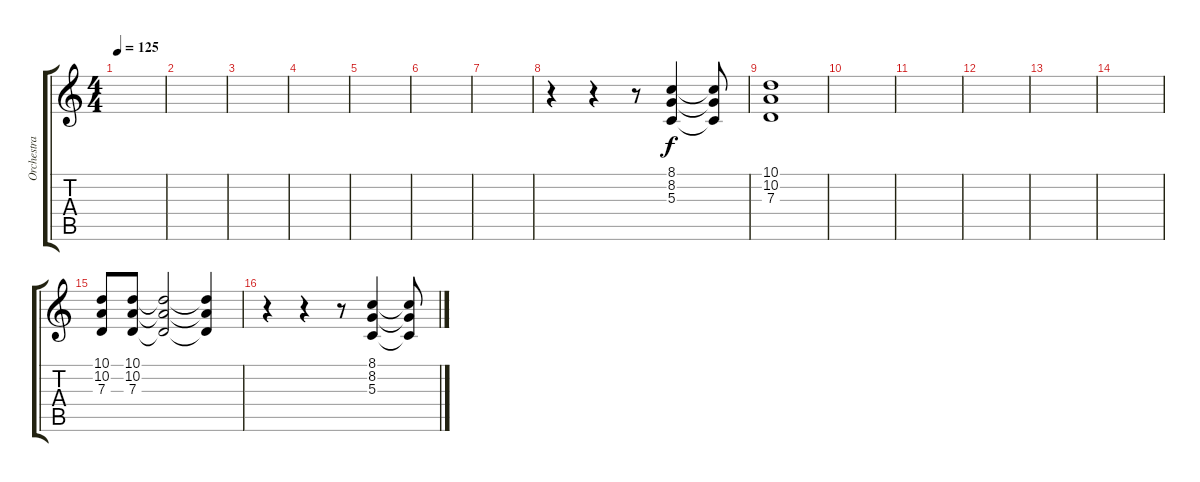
\track ("Orchestra Hit" "Orchestra ") {instrument orchestrahit}
\staff {score tabs}
\tuning (E4 B3 G3 D3 A2 E2) {hide}
\ts (4 4)
\tempo 125
\clef g2
\ks c
|
|
|
|
|
|
|
r.4 r.4 r.8 (8.1 8.2 5.3).4 (8.1{t} 8.2{t} 5.3{t}).8 |
(10.1 10.2 7.3).1 |
|
|
|
|
|
(10.1 10.2 7.3).8 (10.1 10.2 7.3).8 (10.1{t} 10.2{t} 7.3{t}).2 (10.1{t} 10.2{t} 7.3{t}).4 |
r.4 r.4 r.8 (8.1 8.2 5.3).4 (8.1{t} 8.2{t} 5.3{t}).8
